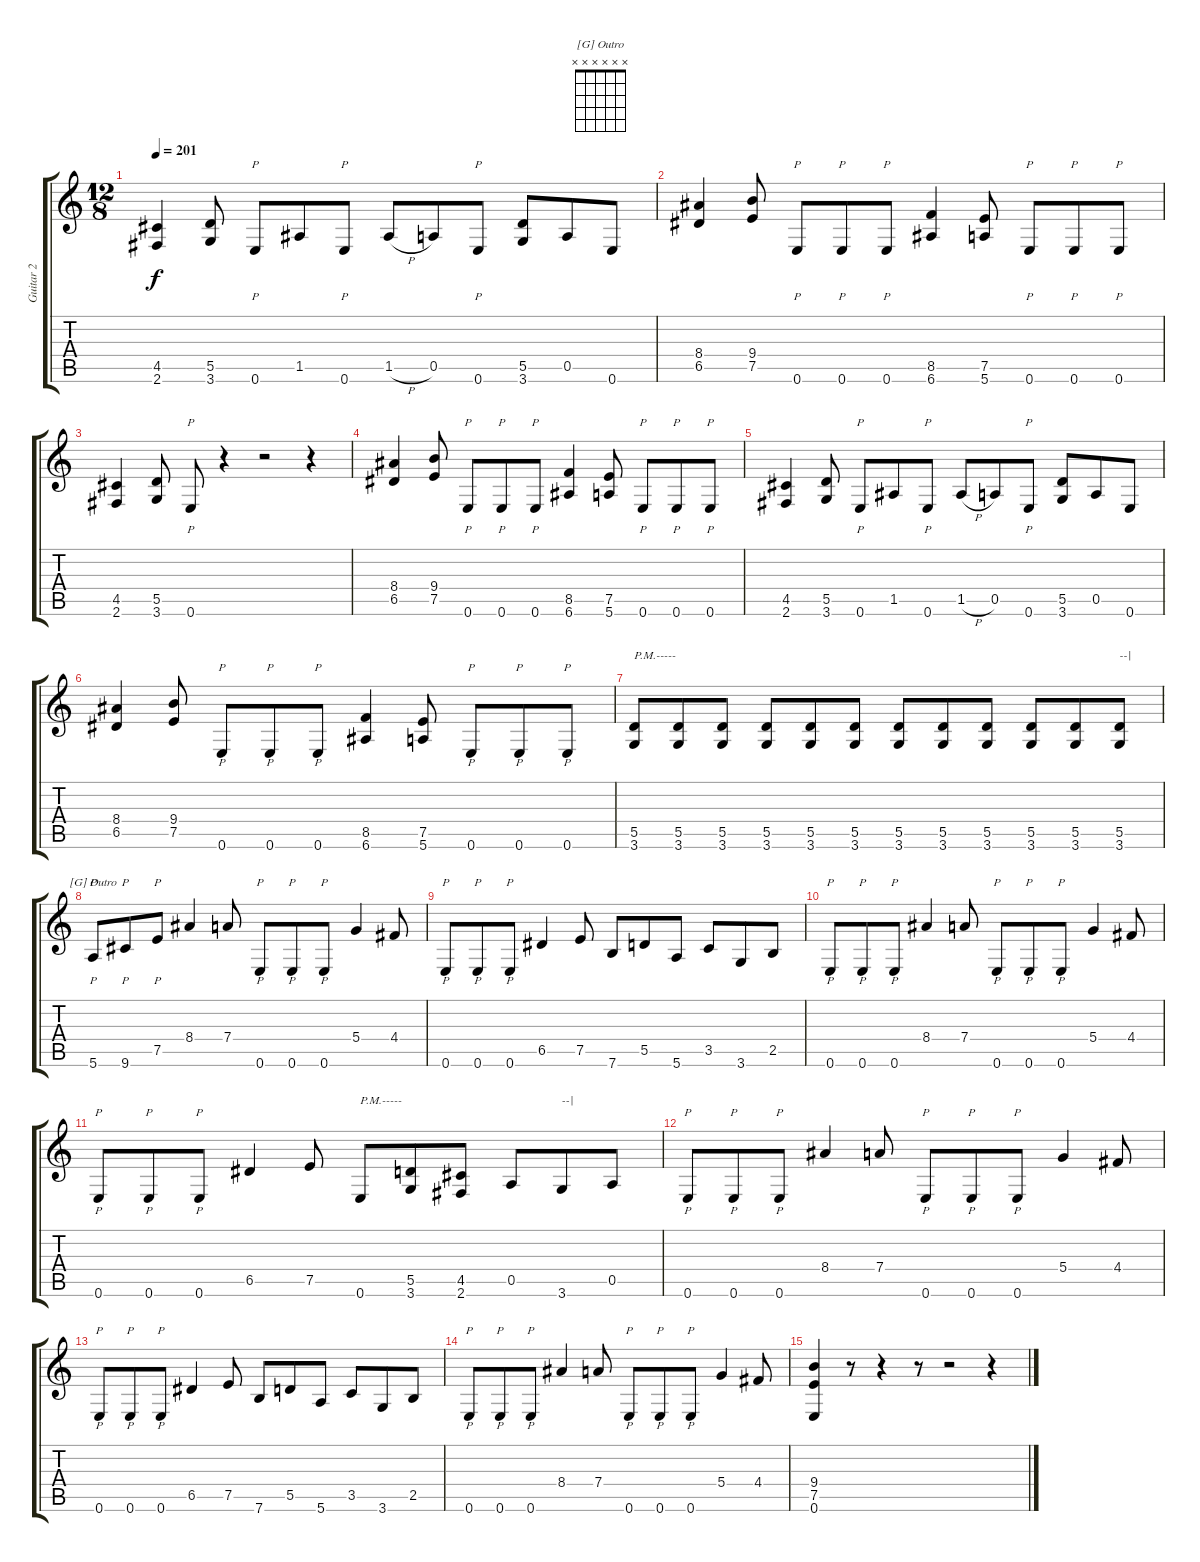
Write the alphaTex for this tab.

\track ("Guitar 2" "Guitar 2") {instrument distortionguitar}
\staff {score tabs}
\tuning (E4 B3 G3 D3 A2 E2) {hide}
\chord ("[G] Outro" x x x x x x) {firstfret 0}
\ts (12 8)
\tempo 201
\clef g2
\ks c
(4.5 2.6).4{dy f} (5.5 3.6).8 0.6.8{p} 1.5.8 0.6.8{p} 1.5{h}.8 0.5.8 0.6.8{p} (5.5 3.6).8 0.5.8 0.6.8 |
(8.4 6.5).4 (9.4 7.5).8 0.6.8{p} 0.6.8{p} 0.6.8{p} (8.5 6.6).4 (7.5 5.6).8 0.6.8{p} 0.6.8{p} 0.6.8{p} |
(4.5 2.6).4 (5.5 3.6).8 0.6.8{p} r.4 r.2 r.4 |
(8.4 6.5).4 (9.4 7.5).8 0.6.8{p} 0.6.8{p} 0.6.8{p} (8.5 6.6).4 (7.5 5.6).8 0.6.8{p} 0.6.8{p} 0.6.8{p} |
(4.5 2.6).4 (5.5 3.6).8 0.6.8{p} 1.5.8 0.6.8{p} 1.5{h}.8 0.5.8 0.6.8{p} (5.5 3.6).8 0.5.8 0.6.8 |
(8.4 6.5).4 (9.4 7.5).8 0.6.8{p} 0.6.8{p} 0.6.8{p} (8.5 6.6).4 (7.5 5.6).8 0.6.8{p} 0.6.8{p} 0.6.8{p} |
(5.5 3.6).8{txt "P.M.-----"} (5.5 3.6).8 (5.5 3.6).8 (5.5 3.6).8 (5.5 3.6).8 (5.5 3.6).8 (5.5 3.6).8 (5.5 3.6).8 (5.5 3.6).8 (5.5 3.6).8 (5.5 3.6).8 (5.5 3.6).8{txt "--|"} |
5.6.8{p ch "[G] Outro"} 9.6.8{p} 7.5.8{p} 8.4.4 7.4.8 0.6.8{p} 0.6.8{p} 0.6.8{p} 5.4.4 4.4.8 |
0.6.8{p} 0.6.8{p} 0.6.8{p} 6.5.4 7.5.8 7.6.8 5.5.8 5.6.8 3.5.8 3.6.8 2.5.8 |
0.6.8{p} 0.6.8{p} 0.6.8{p} 8.4.4 7.4.8 0.6.8{p} 0.6.8{p} 0.6.8{p} 5.4.4 4.4.8 |
0.6.8{p} 0.6.8{p} 0.6.8{p} 6.5.4 7.5.8 0.6.8{txt "P.M.-----"} (5.5 3.6).8 (4.5 2.6).8 0.5.8 3.6.8{txt "--|"} 0.5.8 |
0.6.8{p} 0.6.8{p} 0.6.8{p} 8.4.4 7.4.8 0.6.8{p} 0.6.8{p} 0.6.8{p} 5.4.4 4.4.8 |
0.6.8{p} 0.6.8{p} 0.6.8{p} 6.5.4 7.5.8 7.6.8 5.5.8 5.6.8 3.5.8 3.6.8 2.5.8 |
0.6.8{p} 0.6.8{p} 0.6.8{p} 8.4.4 7.4.8 0.6.8{p} 0.6.8{p} 0.6.8{p} 5.4.4 4.4.8 |
(9.4 7.5 0.6).4 r.8 r.4 r.8 r.2 r.4
